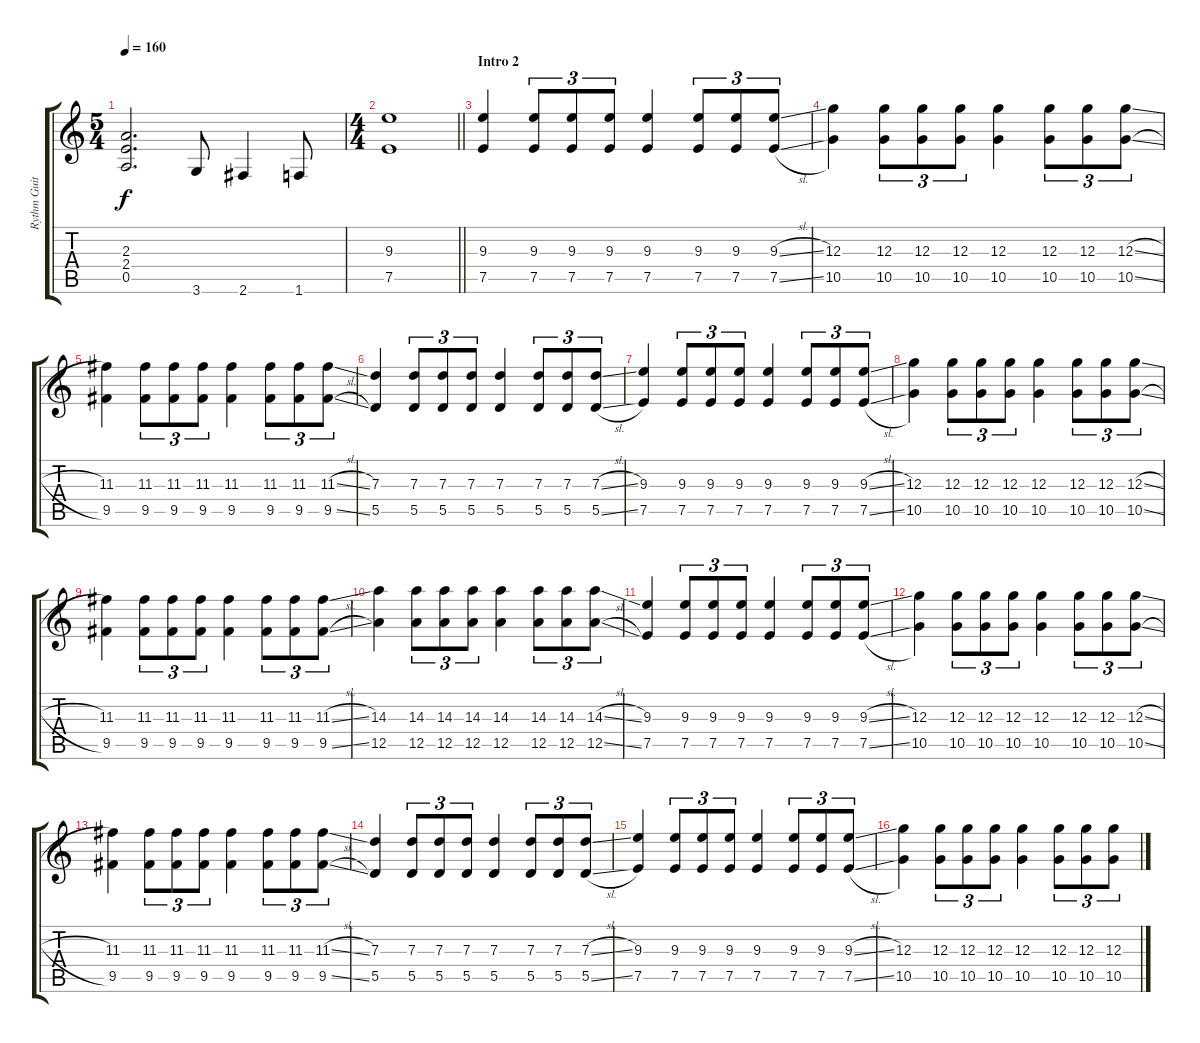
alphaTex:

\track ("Rythm Guitar" "Rythm Guit") {instrument distortionguitar}
\staff {score tabs}
\tuning (E4 B3 G3 D3 A2 E2) {hide}
\ts (5 4)
\tempo 160
\clef g2
\ks c
(2.3{t} 2.4{t} 0.5{t}).2{d dy f} 3.6.8 2.6.4 1.6.8 |
\ts (4 4)
\barLineRight lightlight
(9.3 7.5).1 |
\section ("" "Intro 2")
(9.3 7.5).4 (9.3 7.5).8{tu (3 2)} (9.3 7.5).8{tu (3 2)} (9.3 7.5).8{tu (3 2)} (9.3 7.5).4 (9.3 7.5).8{tu (3 2)} (9.3 7.5).8{tu (3 2)} (9.3{sl} 7.5{sl}).8{tu (3 2)} |
(12.3 10.5).4 (12.3 10.5).8{tu (3 2)} (12.3 10.5).8{tu (3 2)} (12.3 10.5).8{tu (3 2)} (12.3 10.5).4 (12.3 10.5).8{tu (3 2)} (12.3 10.5).8{tu (3 2)} (12.3{sl} 10.5{sl}).8{tu (3 2)} |
(11.3 9.5).4 (11.3 9.5).8{tu (3 2)} (11.3 9.5).8{tu (3 2)} (11.3 9.5).8{tu (3 2)} (11.3 9.5).4 (11.3 9.5).8{tu (3 2)} (11.3 9.5).8{tu (3 2)} (11.3{sl} 9.5{sl}).8{tu (3 2)} |
(7.3 5.5).4 (7.3 5.5).8{tu (3 2)} (7.3 5.5).8{tu (3 2)} (7.3 5.5).8{tu (3 2)} (7.3 5.5).4 (7.3 5.5).8{tu (3 2)} (7.3 5.5).8{tu (3 2)} (7.3{sl} 5.5{sl}).8{tu (3 2)} |
(9.3 7.5).4 (9.3 7.5).8{tu (3 2)} (9.3 7.5).8{tu (3 2)} (9.3 7.5).8{tu (3 2)} (9.3 7.5).4 (9.3 7.5).8{tu (3 2)} (9.3 7.5).8{tu (3 2)} (9.3{sl} 7.5{sl}).8{tu (3 2)} |
(12.3 10.5).4 (12.3 10.5).8{tu (3 2)} (12.3 10.5).8{tu (3 2)} (12.3 10.5).8{tu (3 2)} (12.3 10.5).4 (12.3 10.5).8{tu (3 2)} (12.3 10.5).8{tu (3 2)} (12.3{sl} 10.5{sl}).8{tu (3 2)} |
(11.3 9.5).4 (11.3 9.5).8{tu (3 2)} (11.3 9.5).8{tu (3 2)} (11.3 9.5).8{tu (3 2)} (11.3 9.5).4 (11.3 9.5).8{tu (3 2)} (11.3 9.5).8{tu (3 2)} (11.3{sl} 9.5{sl}).8{tu (3 2)} |
(14.3 12.5).4 (14.3 12.5).8{tu (3 2)} (14.3 12.5).8{tu (3 2)} (14.3 12.5).8{tu (3 2)} (14.3 12.5).4 (14.3 12.5).8{tu (3 2)} (14.3 12.5).8{tu (3 2)} (14.3{sl} 12.5{sl}).8{tu (3 2)} |
(9.3 7.5).4 (9.3 7.5).8{tu (3 2)} (9.3 7.5).8{tu (3 2)} (9.3 7.5).8{tu (3 2)} (9.3 7.5).4 (9.3 7.5).8{tu (3 2)} (9.3 7.5).8{tu (3 2)} (9.3{sl} 7.5{sl}).8{tu (3 2)} |
(12.3 10.5).4 (12.3 10.5).8{tu (3 2)} (12.3 10.5).8{tu (3 2)} (12.3 10.5).8{tu (3 2)} (12.3 10.5).4 (12.3 10.5).8{tu (3 2)} (12.3 10.5).8{tu (3 2)} (12.3{sl} 10.5{sl}).8{tu (3 2)} |
(11.3 9.5).4 (11.3 9.5).8{tu (3 2)} (11.3 9.5).8{tu (3 2)} (11.3 9.5).8{tu (3 2)} (11.3 9.5).4 (11.3 9.5).8{tu (3 2)} (11.3 9.5).8{tu (3 2)} (11.3{sl} 9.5{sl}).8{tu (3 2)} |
(7.3 5.5).4 (7.3 5.5).8{tu (3 2)} (7.3 5.5).8{tu (3 2)} (7.3 5.5).8{tu (3 2)} (7.3 5.5).4 (7.3 5.5).8{tu (3 2)} (7.3 5.5).8{tu (3 2)} (7.3{sl} 5.5{sl}).8{tu (3 2)} |
(9.3 7.5).4 (9.3 7.5).8{tu (3 2)} (9.3 7.5).8{tu (3 2)} (9.3 7.5).8{tu (3 2)} (9.3 7.5).4 (9.3 7.5).8{tu (3 2)} (9.3 7.5).8{tu (3 2)} (9.3{sl} 7.5{sl}).8{tu (3 2)} |
(12.3 10.5).4 (12.3 10.5).8{tu (3 2)} (12.3 10.5).8{tu (3 2)} (12.3 10.5).8{tu (3 2)} (12.3 10.5).4 (12.3 10.5).8{tu (3 2)} (12.3 10.5).8{tu (3 2)} (12.3{sl} 10.5{sl}).8{tu (3 2)}
